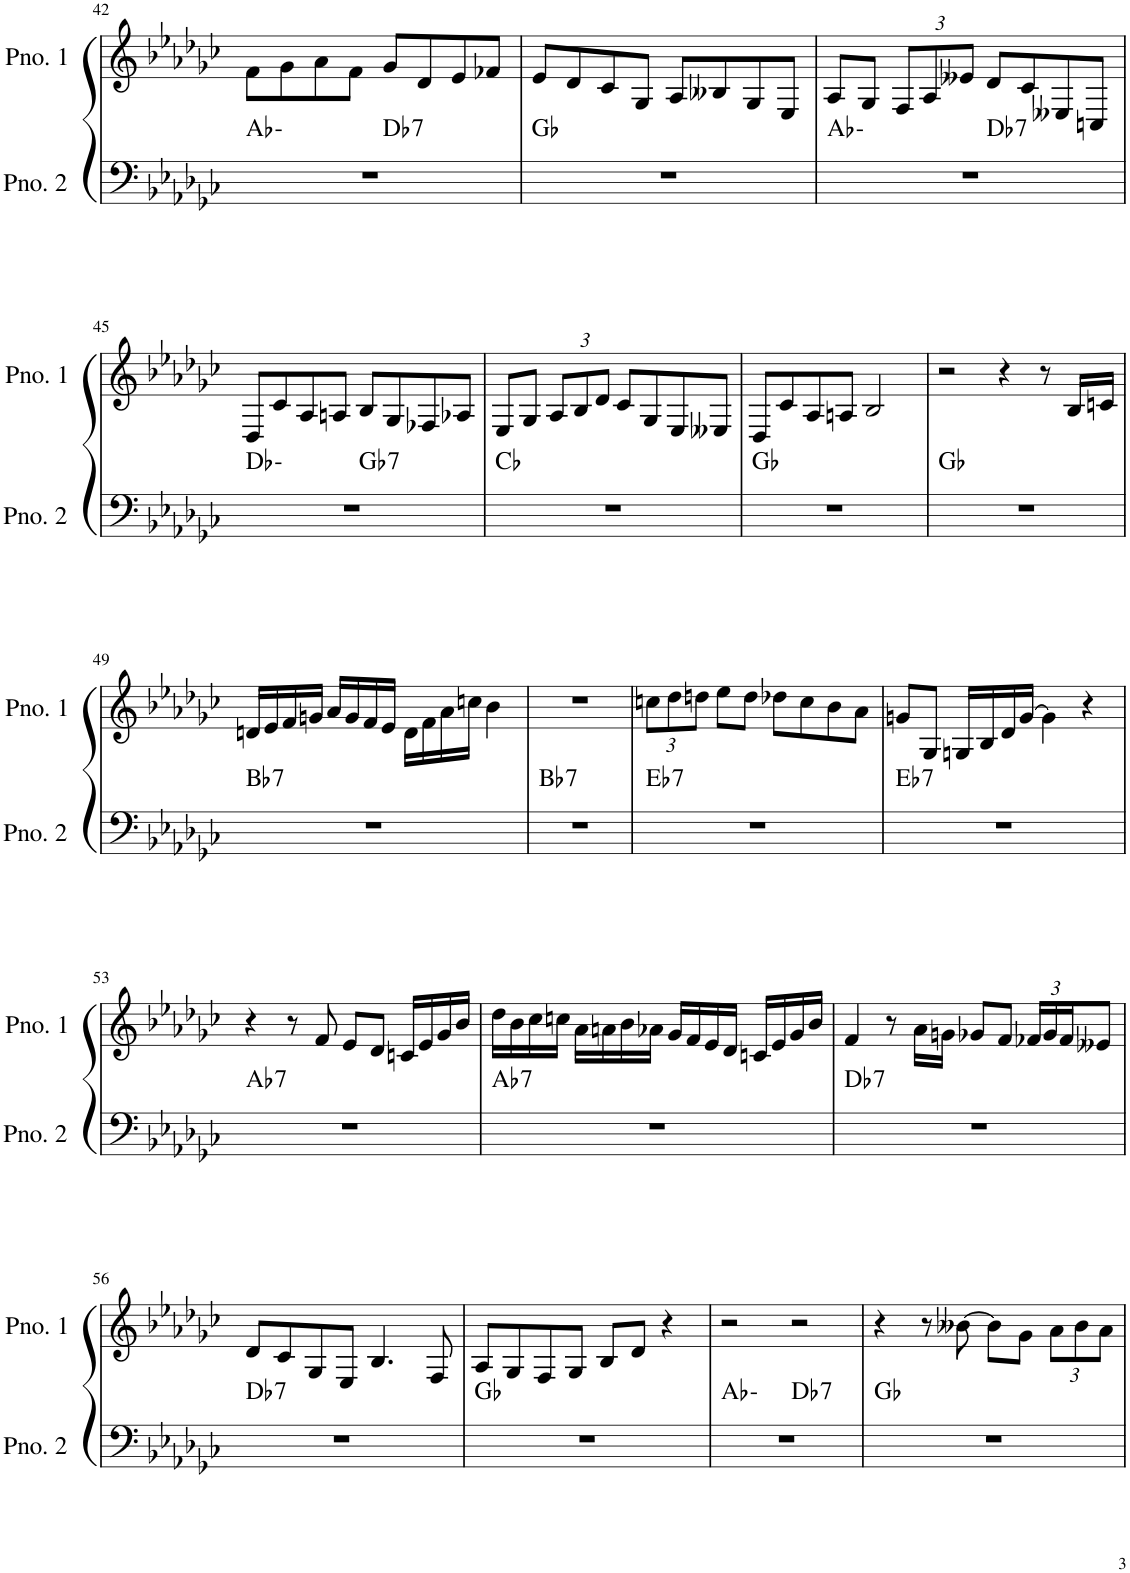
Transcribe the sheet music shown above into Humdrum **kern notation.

**kern	**harte	**kern
*part2	*part2	*part1
*staff2	*	*staff1
*I"ピアノ 2	*	*I"ピアノ 1
!!LO:PB:g=z
*clefF4	*	*clefG2
*k[b-e-a-d-g-c-]	*	*k[b-e-a-d-g-c-]
*M4/4	*	*M4/4
=42	=42	=42
*^	*	*
1r	2ryy	Ab:min	8f\L
.	.	.	8g-\
.	.	.	8a-\
.	.	.	8f\J
!	!	!LO:H:kt=7	!
.	2ryy	Db:7	8g-/L
.	.	.	8d-/
.	.	.	8e-/
.	.	.	8f-X/J
*v	*v	*	*
=43	=43	=43
1r	Gb:maj	8e-/L
.	.	8d-/
.	.	8c-/
.	.	8G-/J
.	.	8A-/L
.	.	8B--X/
.	.	8G-/
.	.	8E-/J
=44	=44	=44
*^	*	*
1r	2ryy	Ab:min	8A-/L
.	.	.	8G-/J
*	*	*	*Xbrackettup
.	.	.	12F/L
.	.	.	12A-/
.	.	.	12e--X/J
!	!	!LO:H:kt=7	!
.	2ryy	Db:7	8d-/L
.	.	.	8c-/
.	.	.	8E--X/
.	.	.	8Cn/J
!!LO:LB:g=z
=45	=45	=45	=45
1r	2ryy	Db:min	8D-/L
.	.	.	8c-/
.	.	.	8A-/
.	.	.	8An/J
!	!	!LO:H:kt=7	!
.	2ryy	Gb:7	8B-/L
.	.	.	8G-/
.	.	.	8F-X/
.	.	.	8A-X/J
*v	*v	*	*
=46	=46	=46
1r	Cb:maj	8E-/L
.	.	8G-/J
.	.	12A-/L
.	.	12B-/
.	.	12d-/J
.	.	8c-/L
.	.	8G-/
.	.	8E-/
.	.	8E--X/J
=47	=47	=47
1r	Gb:maj	8D-/L
.	.	8c-/
.	.	8A-/
.	.	8An/J
.	.	2B-/
=48	=48	=48
1r	Gb:maj	2r
.	.	4r
.	.	8r
.	.	16B-/LL
.	.	16cn/JJ
!!LO:LB:g=z
=49	=49	=49
!	!LO:H:kt=7	!
1r	Bb:7	16dn/LL
.	.	16e-/
.	.	16f/
.	.	16gn/JJ
.	.	16a-/LL
.	.	16g/
.	.	16f/
.	.	16e-/JJ
.	.	16d\LL
.	.	16f\
.	.	16a-\
.	.	16ccn\JJ
.	.	4b-\
=50	=50	=50
!	!LO:H:kt=7	!
1r	Bb:7	1r
=51	=51	=51
!	!LO:H:kt=7	!
1r	Eb:7	12ccn\L
.	.	12dd-\
.	.	12ddn\J
.	.	8ee-\L
.	.	8dd\J
.	.	8dd-X\L
.	.	8cc\
.	.	8b-\
.	.	8a-\J
=52	=52	=52
!	!LO:H:kt=7	!
1r	Eb:7	8gn/L
.	.	8G-/J
.	.	16Gn/LL
.	.	16B-/
.	.	16d-/
.	.	[16g/JJ
.	.	4g\]
.	.	4r
!!LO:LB:g=z
=53	=53	=53
!	!LO:H:kt=7	!
1r	Ab:7	4r
.	.	8r
.	.	8f/
.	.	8e-/L
.	.	8d-/J
.	.	16cn/LL
.	.	16e-/
.	.	16g-/
.	.	16b-/JJ
=54	=54	=54
!	!LO:H:kt=7	!
1r	Ab:7	16dd-\LL
.	.	16b-\
.	.	16cc-\
.	.	16ccn\JJ
.	.	16a-\LL
.	.	16an\
.	.	16b-\
.	.	16a-X\JJ
.	.	16g-/LL
.	.	16f/
.	.	16e-/
.	.	16d-/JJ
.	.	16cn/LL
.	.	16e-/
.	.	16g-/
.	.	16b-/JJ
=55	=55	=55
!	!LO:H:kt=7	!
1r	Db:7	4f/
.	.	8r
.	.	16a-\LL
.	.	16gn\JJ
.	.	8g-X/L
.	.	8f/J
.	.	24f-X/LL
.	.	24g-/
.	.	24f-/J
.	.	8e--X/J
!!LO:LB:g=z
=56	=56	=56
!	!LO:H:kt=7	!
1r	Db:7	8d-/L
.	.	8c-/
.	.	8G-/
.	.	8E-/J
.	.	4.B-/
.	.	8F/
=57	=57	=57
1r	Gb:maj	8A-/L
.	.	8G-/
.	.	8F/
.	.	8G-/J
.	.	8B-/L
.	.	8d-/J
.	.	4r
=58	=58	=58
*^	*	*
1r	2ryy	Ab:min	2r
!	!	!LO:H:kt=7	!
.	2ryy	Db:7	2r
*v	*v	*	*
=59	=59	=59
1r	Gb:maj	4r
.	.	8r
.	.	[8b--X\
.	.	8b--\L]
.	.	8g-\J
.	.	12a-\L
.	.	12b--\
.	.	12a-\J
=	=	=
*-	*-	*-
